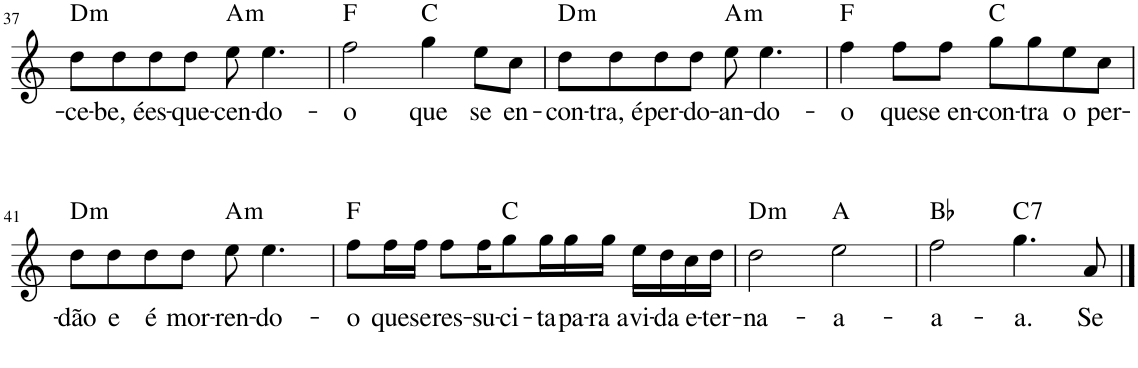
**kern	**text	**harte
*part1	*part1	*part1
*staff1	*staff1	*
*I"Voz	*	*
*I'Vo.	*	*
!!LO:PB:g=z
*clefG2	*	*
*k[]	*	*
*M4/4	*	*
=37	=37	=37
!	!LO:LY:b	!LO:H:kt=m
8dd\L	-ce-	D:min
!	!LO:LY:b	!
8dd\	-be, é	.
!	!LO:LY:b	!
8dd\	es-	.
!	!LO:LY:b	!
8dd\J	-que-	.
!	!LO:LY:b	!LO:H:kt=m
8ee\	-cen-	A:min
!	!LO:LY:b	!
4.ee\	-do-	.
=38	=38	=38
!	!LO:LY:b	!
2ff\	-o	F:maj
!	!LO:LY:b	!
4gg\	que	C:maj
!	!LO:LY:b	!
8ee\L	se	.
!	!LO:LY:b	!
8cc\J	en-	.
=39	=39	=39
!	!LO:LY:b	!LO:H:kt=m
8dd\L	-con-	D:min
!	!LO:LY:b	!
8dd\	-tra, é	.
!	!LO:LY:b	!
8dd\	per-	.
!	!LO:LY:b	!
8dd\J	-do-	.
!	!LO:LY:b	!LO:H:kt=m
8ee\	-an-	A:min
!	!LO:LY:b	!
4.ee\	-do-	.
=40	=40	=40
!	!LO:LY:b	!
4ff\	o	F:maj
!	!LO:LY:b	!
8ff\L	que	.
!	!LO:LY:b	!
8ff\J	se en-	.
!	!LO:LY:b	!
8gg\L	-con-	C:maj
!	!LO:LY:b	!
8gg\	-tra	.
!	!LO:LY:b	!
8ee\	o	.
!	!LO:LY:b	!
8cc\J	per-	.
!!LO:LB:g=z
=41	=41	=41
!	!LO:LY:b	!LO:H:kt=m
8dd\L	-dão	D:min
!	!LO:LY:b	!
8dd\	e	.
!	!LO:LY:b	!
8dd\	é	.
!	!LO:LY:b	!
8dd\J	mor-	.
!	!LO:LY:b	!LO:H:kt=m
8ee\	-ren-	A:min
!	!LO:LY:b	!
4.ee\	-do-	.
=42	=42	=42
!	!LO:LY:b	!
8ff\L	-o	F:maj
!	!LO:LY:b	!
16ff\L	que	.
!	!LO:LY:b	!
16ff\JJ	se	.
!	!LO:LY:b	!
8ff\L	res-	.
!	!LO:LY:b	!
16ff\K	-su-	.
!	!LO:LY:b	!
8gg\	-ci-	C:maj
!	!LO:LY:b	!
16gg\L	-ta	.
!	!LO:LY:b	!
16gg\	pa-	.
!	!LO:LY:b	!
16gg\JJ	-ra a	.
!	!LO:LY:b	!
16ee\LL	vi-	.
!	!LO:LY:b	!
16dd\	-da	.
!	!LO:LY:b	!
16cc\	e-	.
!	!LO:LY:b	!
16dd\JJ	-ter-	.
=43	=43	=43
!	!LO:LY:b	!LO:H:kt=m
2dd\	-na-	D:min
!	!LO:LY:b	!
2ee\	-a-	A:maj
=44	=44	=44
!	!LO:LY:b	!
2ff\	-a-	Bb:maj
!	!LO:LY:b	!LO:H:kt=7
4.gg\	-a.	C:7
!	!LO:LY:b	!
8a/	Se	.
==	==	==
*-	*-	*-
